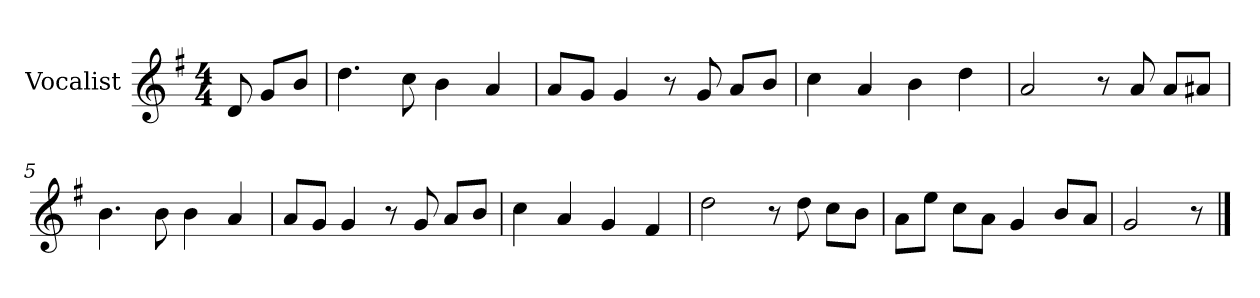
**kern
*part1
*staff1
*I"Vocalist
*k[f#]
*G:
*M4/4
=
8d
8gL
8bJ
=1
4.dd
8cc
4b
4a
=2
8aL
8gJ
4g
8r
8g
8aL
8bJ
=3
4cc
4a
4b
4dd
=4
2a
8r
8a
8aL
8a#XJ
=5
4.b
8b
4b
4a
=6
8aL
8gJ
4g
8r
8g
8aL
8bJ
=7
4cc
4a
4g
4f#
=8
2dd
8r
8dd
8ccL
8bJ
=9
8aL
8eeJ
8ccL
8aJ
4g
8bL
8aJ
=10
2g
8r
==
*-
